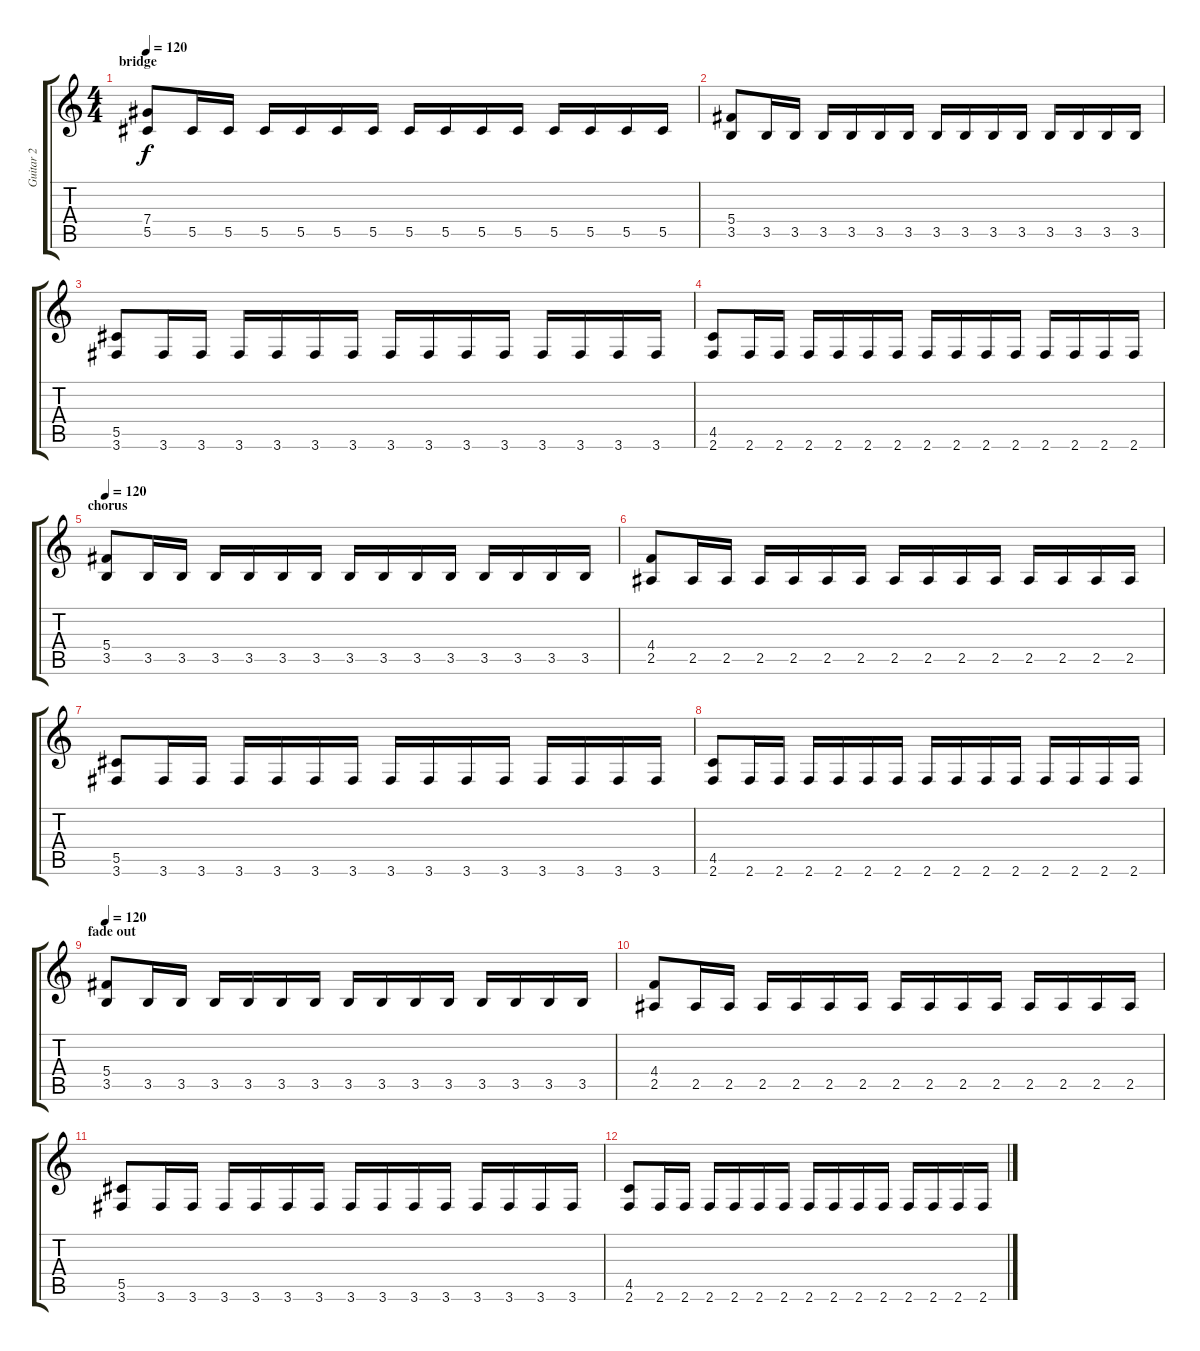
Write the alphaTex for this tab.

\track ("Guitar 2" "Guitar 2") {instrument distortionguitar}
\staff {score tabs}
\tuning (Eb4 Bb3 Gb3 Db3 Ab2 Eb2) {hide}
\ts (4 4)
\section ("" "bridge")
\tempo 120
\clef g2
\ks c
(7.4 5.5).8{dy f} 5.5.16 5.5.16 5.5.16 5.5.16 5.5.16 5.5.16 5.5.16 5.5.16 5.5.16 5.5.16 5.5.16 5.5.16 5.5.16 5.5.16 |
(5.4 3.5).8 3.5.16 3.5.16 3.5.16 3.5.16 3.5.16 3.5.16 3.5.16 3.5.16 3.5.16 3.5.16 3.5.16 3.5.16 3.5.16 3.5.16 |
(5.5 3.6).8 3.6.16 3.6.16 3.6.16 3.6.16 3.6.16 3.6.16 3.6.16 3.6.16 3.6.16 3.6.16 3.6.16 3.6.16 3.6.16 3.6.16 |
(4.5 2.6).8 2.6.16 2.6.16 2.6.16 2.6.16 2.6.16 2.6.16 2.6.16 2.6.16 2.6.16 2.6.16 2.6.16 2.6.16 2.6.16 2.6.16 |
\section ("" "chorus")
\tempo 120
(5.4 3.5).8 3.5.16 3.5.16 3.5.16 3.5.16 3.5.16 3.5.16 3.5.16 3.5.16 3.5.16 3.5.16 3.5.16 3.5.16 3.5.16 3.5.16 |
(4.4 2.5).8 2.5.16 2.5.16 2.5.16 2.5.16 2.5.16 2.5.16 2.5.16 2.5.16 2.5.16 2.5.16 2.5.16 2.5.16 2.5.16 2.5.16 |
(5.5 3.6).8 3.6.16 3.6.16 3.6.16 3.6.16 3.6.16 3.6.16 3.6.16 3.6.16 3.6.16 3.6.16 3.6.16 3.6.16 3.6.16 3.6.16 |
(4.5 2.6).8 2.6.16 2.6.16 2.6.16 2.6.16 2.6.16 2.6.16 2.6.16 2.6.16 2.6.16 2.6.16 2.6.16 2.6.16 2.6.16 2.6.16 |
\section ("" "fade out")
\tempo 120
(5.4 3.5).8 3.5.16 3.5.16 3.5.16 3.5.16 3.5.16 3.5.16 3.5.16 3.5.16 3.5.16 3.5.16 3.5.16 3.5.16 3.5.16 3.5.16 |
(4.4 2.5).8 2.5.16 2.5.16 2.5.16 2.5.16 2.5.16 2.5.16 2.5.16 2.5.16 2.5.16 2.5.16 2.5.16 2.5.16 2.5.16 2.5.16 |
(5.5 3.6).8 3.6.16 3.6.16 3.6.16 3.6.16 3.6.16 3.6.16 3.6.16 3.6.16 3.6.16 3.6.16 3.6.16 3.6.16 3.6.16 3.6.16 |
(4.5 2.6).8 2.6.16 2.6.16 2.6.16 2.6.16 2.6.16 2.6.16 2.6.16 2.6.16 2.6.16 2.6.16 2.6.16 2.6.16 2.6.16 2.6.16
